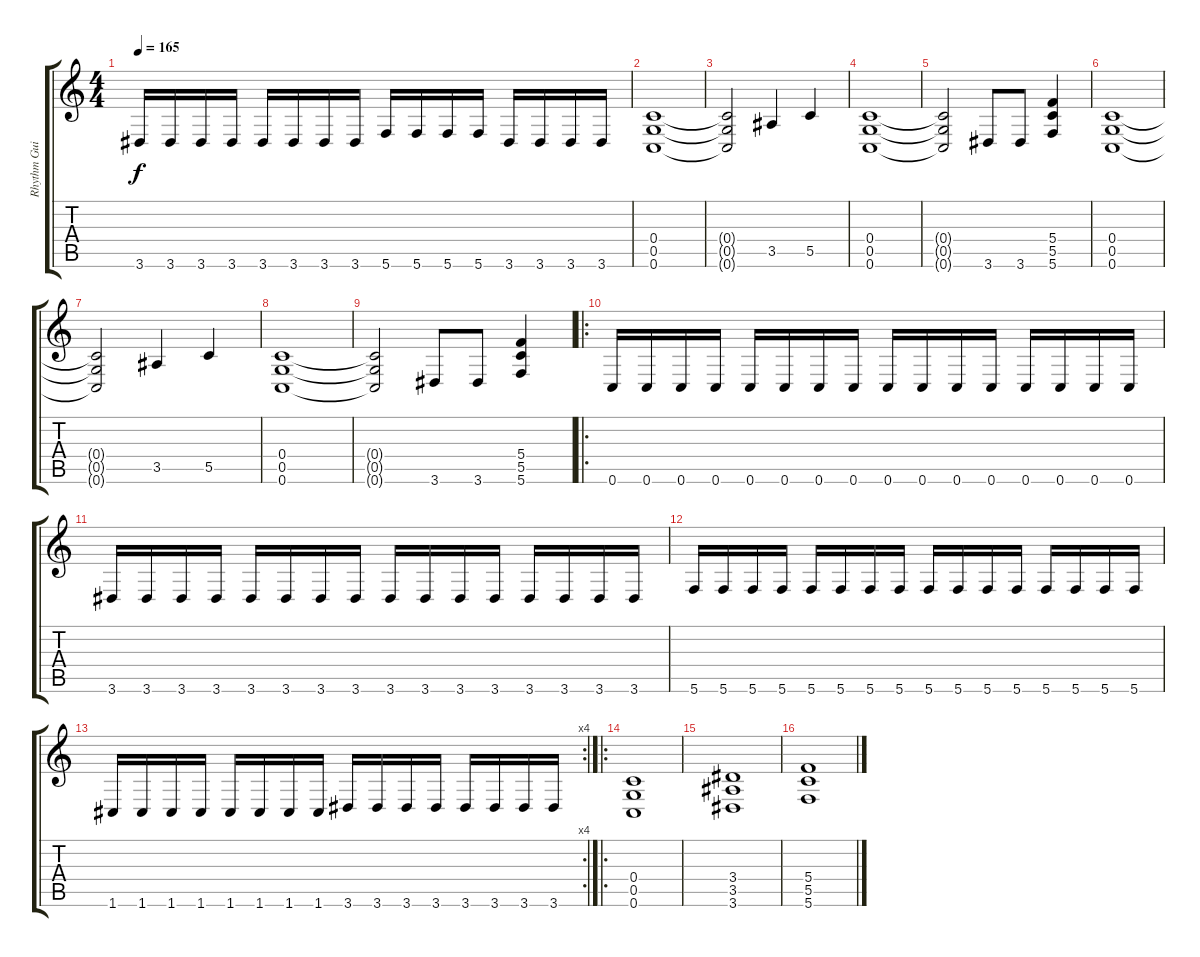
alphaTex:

\track ("Rhythm Guitar" "Rhythm Gui") {instrument distortionguitar}
\staff {score tabs}
\tuning (D4 A3 F3 C3 G2 C2) {hide}
\ts (4 4)
\tempo 165
\clef g2
\ks c
3.6.16{dy f} 3.6.16 3.6.16 3.6.16 3.6.16 3.6.16 3.6.16 3.6.16 5.6.16 5.6.16 5.6.16 5.6.16 3.6.16 3.6.16 3.6.16 3.6.16 |
(0.4 0.5 0.6).1 |
(0.4{t} 0.5{t} 0.6{t}).2 3.5.4 5.5.4 |
(0.4 0.5 0.6).1 |
(0.4{t} 0.5{t} 0.6{t}).2 3.6.8 3.6.8 (5.4 5.5 5.6).4 |
(0.4 0.5 0.6).1 |
(0.4{t} 0.5{t} 0.6{t}).2 3.5.4 5.5.4 |
(0.4 0.5 0.6).1 |
(0.4{t} 0.5{t} 0.6{t}).2 3.6.8 3.6.8 (5.4 5.5 5.6).4 |
\ro
0.6.16 0.6.16 0.6.16 0.6.16 0.6.16 0.6.16 0.6.16 0.6.16 0.6.16 0.6.16 0.6.16 0.6.16 0.6.16 0.6.16 0.6.16 0.6.16 |
3.6.16 3.6.16 3.6.16 3.6.16 3.6.16 3.6.16 3.6.16 3.6.16 3.6.16 3.6.16 3.6.16 3.6.16 3.6.16 3.6.16 3.6.16 3.6.16 |
5.6.16 5.6.16 5.6.16 5.6.16 5.6.16 5.6.16 5.6.16 5.6.16 5.6.16 5.6.16 5.6.16 5.6.16 5.6.16 5.6.16 5.6.16 5.6.16 |
\rc 4
1.6.16 1.6.16 1.6.16 1.6.16 1.6.16 1.6.16 1.6.16 1.6.16 3.6.16 3.6.16 3.6.16 3.6.16 3.6.16 3.6.16 3.6.16 3.6.16 |
\ro
(0.4 0.5 0.6).1 |
(3.4 3.5 3.6).1 |
(5.4 5.5 5.6).1
